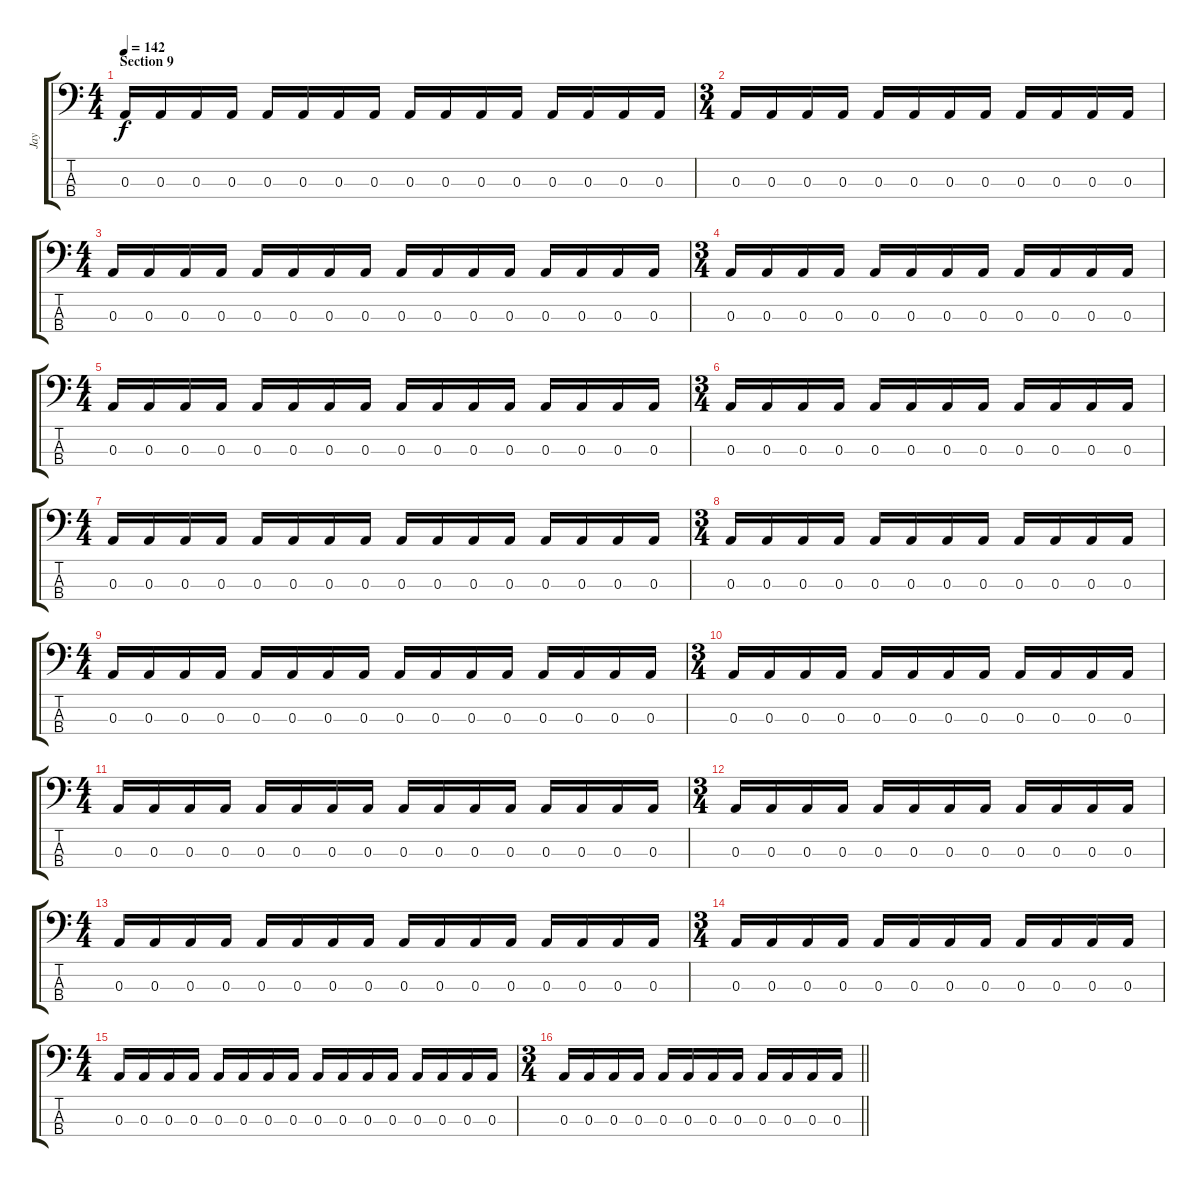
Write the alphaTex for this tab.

\track ("Jay" "Jay") {instrument electricbasspick}
\staff {score tabs}
\tuning (G2 D2 A1 E1) {hide}
\ts (4 4)
\section ("" "Section 9")
\tempo 142
\clef f4
\ks c
0.3.16{dy f} 0.3.16 0.3.16 0.3.16 0.3.16 0.3.16 0.3.16 0.3.16 0.3.16 0.3.16 0.3.16 0.3.16 0.3.16 0.3.16 0.3.16 0.3.16 |
\ts (3 4)
0.3.16 0.3.16 0.3.16 0.3.16 0.3.16 0.3.16 0.3.16 0.3.16 0.3.16 0.3.16 0.3.16 0.3.16 |
\ts (4 4)
0.3.16 0.3.16 0.3.16 0.3.16 0.3.16 0.3.16 0.3.16 0.3.16 0.3.16 0.3.16 0.3.16 0.3.16 0.3.16 0.3.16 0.3.16 0.3.16 |
\ts (3 4)
0.3.16 0.3.16 0.3.16 0.3.16 0.3.16 0.3.16 0.3.16 0.3.16 0.3.16 0.3.16 0.3.16 0.3.16 |
\ts (4 4)
0.3.16 0.3.16 0.3.16 0.3.16 0.3.16 0.3.16 0.3.16 0.3.16 0.3.16 0.3.16 0.3.16 0.3.16 0.3.16 0.3.16 0.3.16 0.3.16 |
\ts (3 4)
0.3.16 0.3.16 0.3.16 0.3.16 0.3.16 0.3.16 0.3.16 0.3.16 0.3.16 0.3.16 0.3.16 0.3.16 |
\ts (4 4)
0.3.16 0.3.16 0.3.16 0.3.16 0.3.16 0.3.16 0.3.16 0.3.16 0.3.16 0.3.16 0.3.16 0.3.16 0.3.16 0.3.16 0.3.16 0.3.16 |
\ts (3 4)
0.3.16 0.3.16 0.3.16 0.3.16 0.3.16 0.3.16 0.3.16 0.3.16 0.3.16 0.3.16 0.3.16 0.3.16 |
\ts (4 4)
0.3.16 0.3.16 0.3.16 0.3.16 0.3.16 0.3.16 0.3.16 0.3.16 0.3.16 0.3.16 0.3.16 0.3.16 0.3.16 0.3.16 0.3.16 0.3.16 |
\ts (3 4)
0.3.16 0.3.16 0.3.16 0.3.16 0.3.16 0.3.16 0.3.16 0.3.16 0.3.16 0.3.16 0.3.16 0.3.16 |
\ts (4 4)
0.3.16 0.3.16 0.3.16 0.3.16 0.3.16 0.3.16 0.3.16 0.3.16 0.3.16 0.3.16 0.3.16 0.3.16 0.3.16 0.3.16 0.3.16 0.3.16 |
\ts (3 4)
0.3.16 0.3.16 0.3.16 0.3.16 0.3.16 0.3.16 0.3.16 0.3.16 0.3.16 0.3.16 0.3.16 0.3.16 |
\ts (4 4)
0.3.16 0.3.16 0.3.16 0.3.16 0.3.16 0.3.16 0.3.16 0.3.16 0.3.16 0.3.16 0.3.16 0.3.16 0.3.16 0.3.16 0.3.16 0.3.16 |
\ts (3 4)
0.3.16 0.3.16 0.3.16 0.3.16 0.3.16 0.3.16 0.3.16 0.3.16 0.3.16 0.3.16 0.3.16 0.3.16 |
\ts (4 4)
0.3.16 0.3.16 0.3.16 0.3.16 0.3.16 0.3.16 0.3.16 0.3.16 0.3.16 0.3.16 0.3.16 0.3.16 0.3.16 0.3.16 0.3.16 0.3.16 |
\ts (3 4)
\barLineRight lightlight
0.3.16 0.3.16 0.3.16 0.3.16 0.3.16 0.3.16 0.3.16 0.3.16 0.3.16 0.3.16 0.3.16 0.3.16
